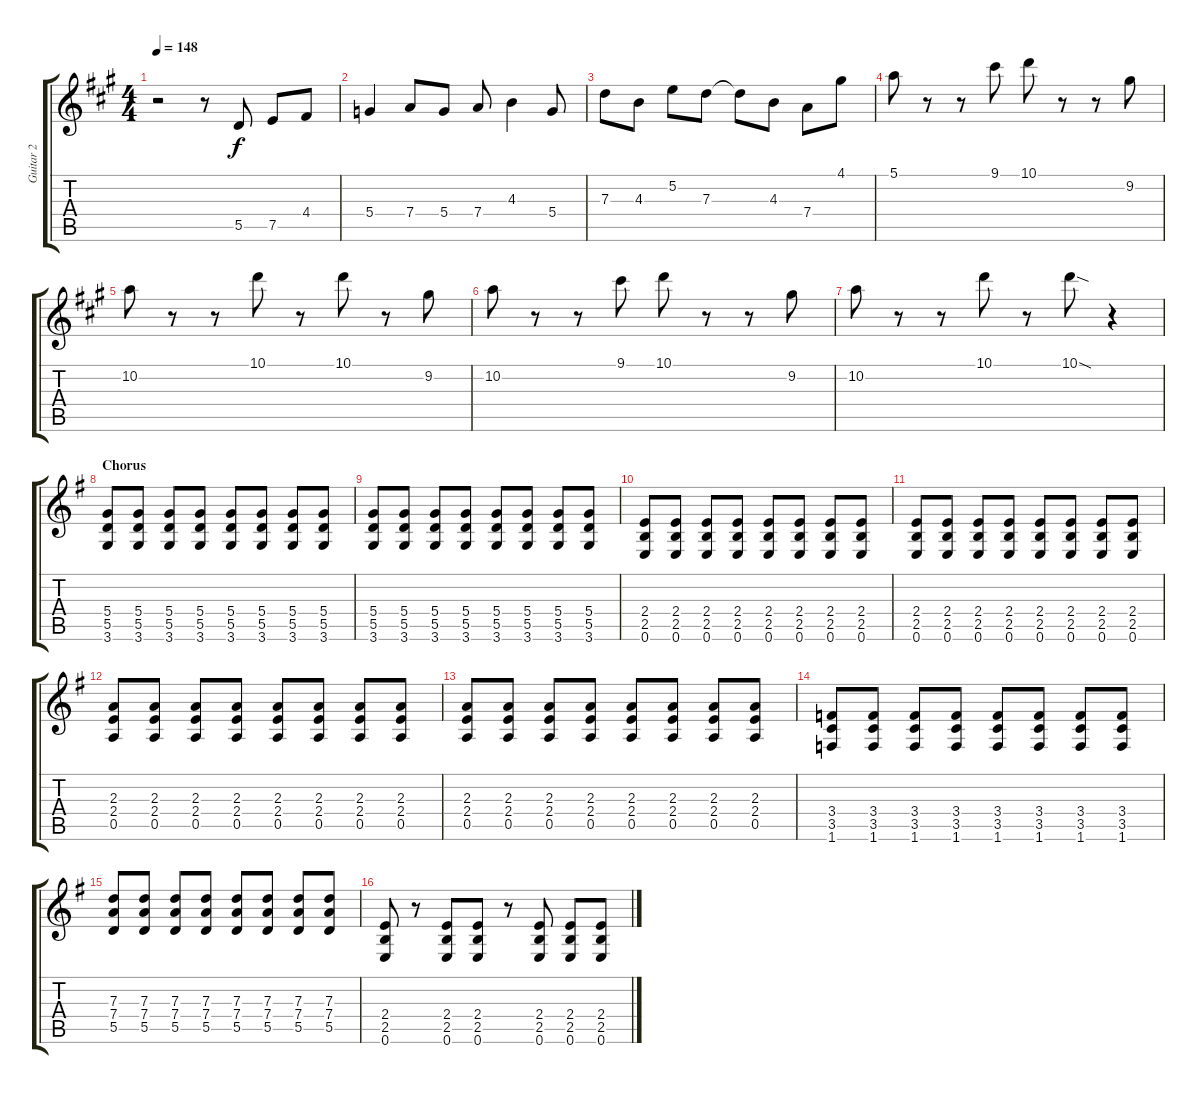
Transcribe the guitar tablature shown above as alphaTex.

\track ("Guitar 2" "Guitar 2") {instrument electricguitarclean}
\staff {score tabs}
\tuning (E4 B3 G3 D3 A2 E2) {hide}
\ts (4 4)
\tempo 148
\clef g2
\ks a
r.2{dy f} r.8 5.5.8 7.5.8 4.4.8 |
5.4.4 7.4.8 5.4.8 7.4.8 4.3.4 5.4.8 |
7.3.8 4.3.8 5.2.8 7.3.8 7.3{t}.8 4.3.8 7.4.8 4.1.8 |
5.1.8 r.8 r.8 9.1.8 10.1.8 r.8 r.8 9.2.8 |
10.2.8 r.8 r.8 10.1.8 r.8 10.1.8 r.8 9.2.8 |
10.2.8 r.8 r.8 9.1.8 10.1.8 r.8 r.8 9.2.8 |
10.2.8 r.8 r.8 10.1.8 r.8 10.1{sod}.8 r.4 |
\section ("" "Chorus")
\ks g
(5.4 5.5 3.6).8 (5.4 5.5 3.6).8 (5.4 5.5 3.6).8 (5.4 5.5 3.6).8 (5.4 5.5 3.6).8 (5.4 5.5 3.6).8 (5.4 5.5 3.6).8 (5.4 5.5 3.6).8 |
(5.4 5.5 3.6).8 (5.4 5.5 3.6).8 (5.4 5.5 3.6).8 (5.4 5.5 3.6).8 (5.4 5.5 3.6).8 (5.4 5.5 3.6).8 (5.4 5.5 3.6).8 (5.4 5.5 3.6).8 |
(2.4 2.5 0.6).8 (2.4 2.5 0.6).8 (2.4 2.5 0.6).8 (2.4 2.5 0.6).8 (2.4 2.5 0.6).8 (2.4 2.5 0.6).8 (2.4 2.5 0.6).8 (2.4 2.5 0.6).8 |
(2.4 2.5 0.6).8 (2.4 2.5 0.6).8 (2.4 2.5 0.6).8 (2.4 2.5 0.6).8 (2.4 2.5 0.6).8 (2.4 2.5 0.6).8 (2.4 2.5 0.6).8 (2.4 2.5 0.6).8 |
(2.3 2.4 0.5).8 (2.3 2.4 0.5).8 (2.3 2.4 0.5).8 (2.3 2.4 0.5).8 (2.3 2.4 0.5).8 (2.3 2.4 0.5).8 (2.3 2.4 0.5).8 (2.3 2.4 0.5).8 |
(2.3 2.4 0.5).8 (2.3 2.4 0.5).8 (2.3 2.4 0.5).8 (2.3 2.4 0.5).8 (2.3 2.4 0.5).8 (2.3 2.4 0.5).8 (2.3 2.4 0.5).8 (2.3 2.4 0.5).8 |
(3.4 3.5 1.6).8 (3.4 3.5 1.6).8 (3.4 3.5 1.6).8 (3.4 3.5 1.6).8 (3.4 3.5 1.6).8 (3.4 3.5 1.6).8 (3.4 3.5 1.6).8 (3.4 3.5 1.6).8 |
(7.3 7.4 5.5).8 (7.3 7.4 5.5).8 (7.3 7.4 5.5).8 (7.3 7.4 5.5).8 (7.3 7.4 5.5).8 (7.3 7.4 5.5).8 (7.3 7.4 5.5).8 (7.3 7.4 5.5).8 |
(2.4 2.5 0.6).8 r.8 (2.4 2.5 0.6).8 (2.4 2.5 0.6).8 r.8 (2.4 2.5 0.6).8 (2.4 2.5 0.6).8 (2.4 2.5 0.6).8
